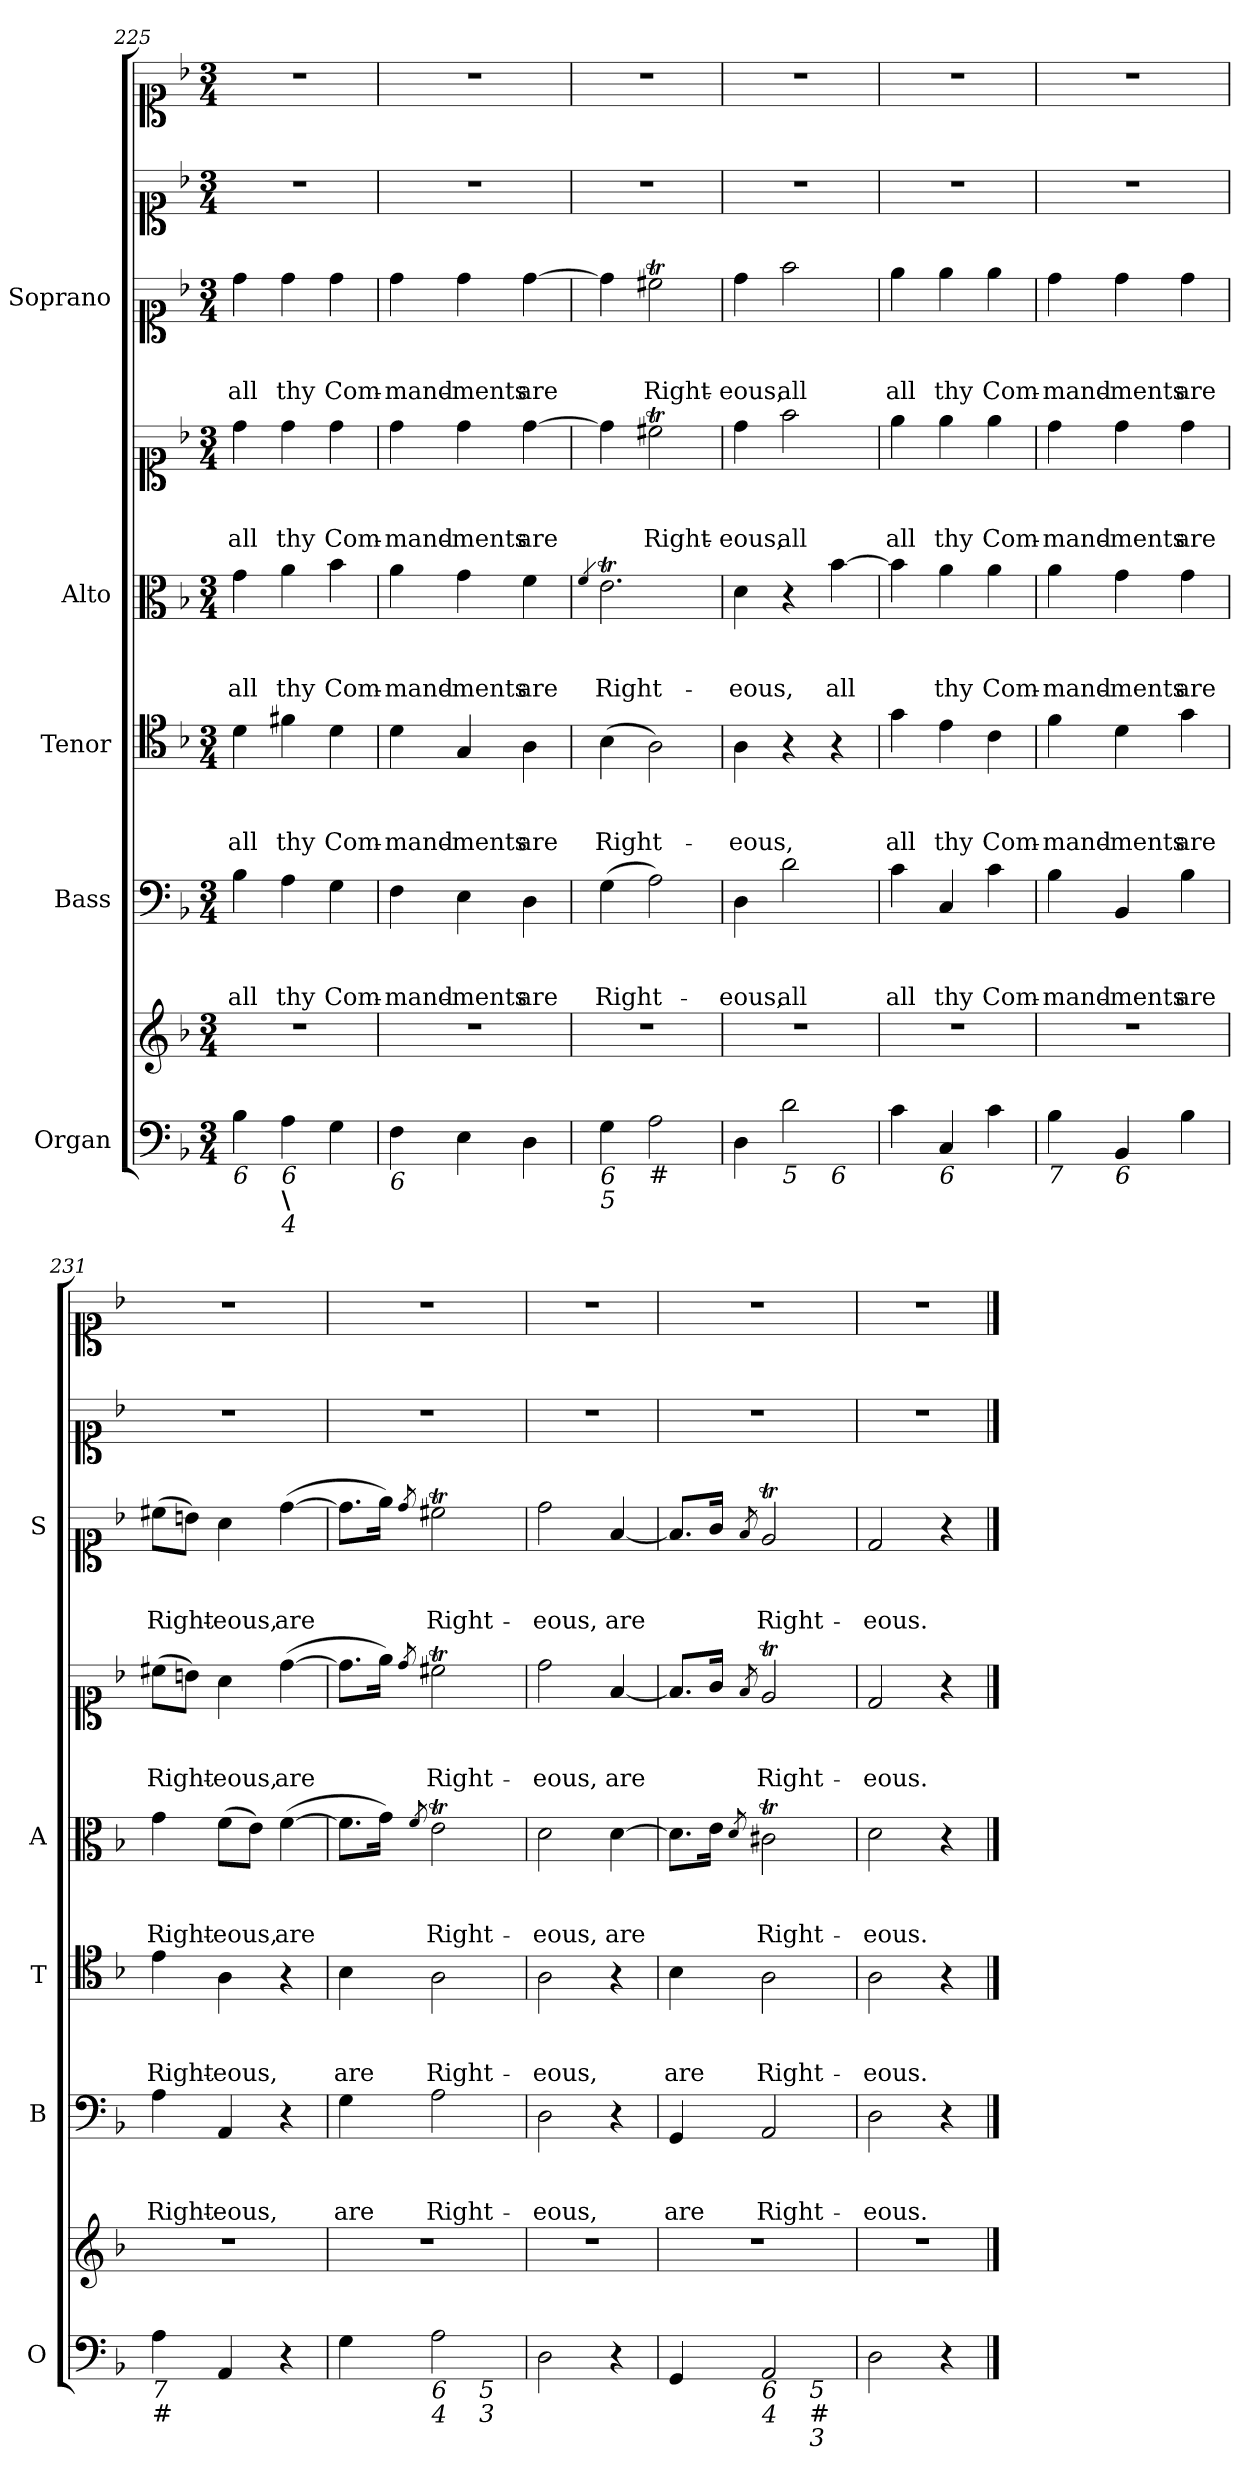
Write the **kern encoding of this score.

**kern	**kern	**kern	**text	**text	**text	**kern	**text	**text	**text	**kern	**text	**text	**text	**kern	**text	**text	**text	**kern	**text	**text	**text	**kern	**kern
*part8	*part8	*part7	*part7	*part7	*part7	*part6	*part6	*part6	*part6	*part5	*part5	*part5	*part5	*part4	*part4	*part4	*part4	*part3	*part3	*part3	*part3	*part2	*part1
*staff9	*staff8	*staff7	*staff7	*staff7	*staff7	*staff6	*staff6	*staff6	*staff6	*staff5	*staff5	*staff5	*staff5	*staff4	*staff4	*staff4	*staff4	*staff3	*staff3	*staff3	*staff3	*staff2	*staff1
*I"Organ	*	*I"Bass	*	*	*	*I"Tenor	*	*	*	*I"Alto	*	*	*	*	*	*	*	*I"Soprano	*	*	*	*	*
*I'O	*	*I'B	*	*	*	*I'T	*	*	*	*I'A	*	*	*	*	*	*	*	*I'S	*	*	*	*	*
*clefF4	*clefG2	*clefF4	*	*	*	*clefC4	*	*	*	*clefC3	*	*	*	*clefC1	*	*	*	*clefC1	*	*	*	*clefC1	*clefC1
*k[b-]	*k[b-]	*k[b-]	*	*	*	*k[b-]	*	*	*	*k[b-]	*	*	*	*k[b-]	*	*	*	*k[b-]	*	*	*	*k[b-]	*k[b-]
*d:	*d:	*d:	*	*	*	*d:	*	*	*	*d:	*	*	*	*d:	*	*	*	*d:	*	*	*	*d:	*d:
*M3/4	*M3/4	*M3/4	*	*	*	*M3/4	*	*	*	*M3/4	*	*	*	*M3/4	*	*	*	*M3/4	*	*	*	*M3/4	*M3/4
=225	=225	=225	=225	=225	=225	=225	=225	=225	=225	=225	=225	=225	=225	=225	=225	=225	=225	=225	=225	=225	=225	=225	=225
!LO:TX:b:i:t=6	!	!	!	!	!	!	!	!	!	!	!	!	!	!	!	!	!	!	!	!	!	!	!
!	!	!	!	!	!LO:LY:b	!	!	!	!LO:LY:b	!	!	!	!LO:LY:b	!	!	!	!LO:LY:b	!	!	!	!LO:LY:b	!	!
4B-\	2.r	4B-\	.	.	all	4d\	.	.	all	4g\	.	.	all	4dd\	.	.	all	4dd\	.	.	all	2.r	2.r
!LO:TX:b:i:t=6	!	!	!	!	!	!	!	!	!	!	!	!	!	!	!	!	!	!	!	!	!	!	!
!LO:TX:b:B:t=\	!	!	!	!	!	!	!	!	!	!	!	!	!	!	!	!	!	!	!	!	!	!	!
!LO:TX:b:i:t=4	!	!	!	!	!	!	!	!	!	!	!	!	!	!	!	!	!	!	!	!	!	!	!
!	!	!	!	!	!LO:LY:b	!	!	!	!LO:LY:b	!	!	!	!LO:LY:b	!	!	!	!LO:LY:b	!	!	!	!LO:LY:b	!	!
4A\	.	4A\	.	.	thy	4f#X\	.	.	thy	4a\	.	.	thy	4dd\	.	.	thy	4dd\	.	.	thy	.	.
!	!	!	!	!	!LO:LY:b	!	!	!	!LO:LY:b	!	!	!	!LO:LY:b	!	!	!	!LO:LY:b	!	!	!	!LO:LY:b	!	!
4G\	.	4G\	.	.	Com-	4d\	.	.	Com-	4b-\	.	.	Com-	4dd\	.	.	Com-	4dd\	.	.	Com-	.	.
=226	=226	=226	=226	=226	=226	=226	=226	=226	=226	=226	=226	=226	=226	=226	=226	=226	=226	=226	=226	=226	=226	=226	=226
!LO:TX:b:i:t=6	!	!	!	!	!	!	!	!	!	!	!	!	!	!	!	!	!	!	!	!	!	!	!
!	!	!	!	!	!LO:LY:b	!	!	!	!LO:LY:b	!	!	!	!LO:LY:b	!	!	!	!LO:LY:b	!	!	!	!LO:LY:b	!	!
4F\	2.r	4F\	.	.	-mand-	4d\	.	.	-mand-	4a\	.	.	-mand-	4dd\	.	.	-mand-	4dd\	.	.	-mand-	2.r	2.r
!	!	!	!	!	!LO:LY:b	!	!	!	!LO:LY:b	!	!	!	!LO:LY:b	!	!	!	!LO:LY:b	!	!	!	!LO:LY:b	!	!
4E\	.	4E\	.	.	-ments	4G/	.	.	-ments	4g\	.	.	-ments	4dd\	.	.	-ments	4dd\	.	.	-ments	.	.
!	!	!	!	!	!LO:LY:b	!	!	!	!LO:LY:b	!	!	!	!LO:LY:b	!	!	!	!LO:LY:b	!	!	!	!LO:LY:b	!	!
4D\	.	4D\	.	.	are	4A\	.	.	are	4f\	.	.	are	[4dd\	.	.	are	[4dd\	.	.	are	.	.
=227	=227	=227	=227	=227	=227	=227	=227	=227	=227	=227	=227	=227	=227	=227	=227	=227	=227	=227	=227	=227	=227	=227	=227
.	.	.	.	.	.	.	.	.	.	4qf/	.	.	.	.	.	.	.	.	.	.	.	.	.
!LO:TX:b:i:t=6	!	!	!	!	!	!	!	!	!	!	!	!	!	!	!	!	!	!	!	!	!	!	!
!LO:TX:b:i:t=5	!	!	!	!	!	!	!	!	!	!	!	!	!	!	!	!	!	!	!	!	!	!	!
!	!	!	!	!	!LO:LY:b	!	!	!	!LO:LY:b	!	!	!	!LO:LY:b	!	!	!	!	!	!	!	!	!	!
4G\	2.r	(>4G\	.	.	Right-	(>4B-\	.	.	Right-	2.et\	.	.	Right-	4dd\]	.	.	.	4dd\]	.	.	.	2.r	2.r
!LO:TX:b:t=#	!	!	!	!	!	!	!	!	!	!	!	!	!	!	!	!	!	!	!	!	!	!	!
!	!	!	!	!	!	!	!	!	!	!	!	!	!	!	!	!	!LO:LY:b	!	!	!	!LO:LY:b	!	!
2A\	.	2A\)	.	.	.	2A\)	.	.	.	.	.	.	.	2cc#Xt\	.	.	Right-	2cc#Xt\	.	.	Right-	.	.
!!LO:PB:g=z
=228	=228	=228	=228	=228	=228	=228	=228	=228	=228	=228	=228	=228	=228	=228	=228	=228	=228	=228	=228	=228	=228	=228	=228
!	!	!	!	!	!LO:LY:b	!	!	!	!LO:LY:b	!	!	!	!LO:LY:b	!	!	!	!LO:LY:b	!	!	!	!LO:LY:b	!	!
*^	*	*	*	*	*	*	*	*	*	*	*	*	*	*	*	*	*	*	*	*	*	*	*
4D\	2ryy	2.r	4D\	.	.	-eous,	4A\	.	.	-eous,	4d\	.	.	-eous,	4dd\	.	.	-eous,	4dd\	.	.	-eous,	2.r	2.r
!LO:TX:b:i:t=5	!	!	!	!	!	!	!	!	!	!	!	!	!	!	!	!	!	!	!	!	!	!	!	!
!	!	!	!	!	!	!LO:LY:b	!	!	!	!	!	!	!	!	!	!	!	!LO:LY:b	!	!	!	!LO:LY:b	!	!
2d\	.	.	2d\	.	.	all	4r	.	.	.	4r	.	.	.	2ff\	.	.	all	2ff\	.	.	all	.	.
!	!LO:TX:b:i:t=6	!	!	!	!	!	!	!	!	!	!	!	!	!	!	!	!	!	!	!	!	!	!	!
!	!	!	!	!	!	!	!	!	!	!	!	!	!	!LO:LY:b	!	!	!	!	!	!	!	!	!	!
.	4ryy	.	.	.	.	.	4r	.	.	.	[4b-\	.	.	all	.	.	.	.	.	.	.	.	.	.
=229	=229	=229	=229	=229	=229	=229	=229	=229	=229	=229	=229	=229	=229	=229	=229	=229	=229	=229	=229	=229	=229	=229	=229	=229
!LO:TX:b:i:t=7	!	!	!	!	!	!	!	!	!	!	!	!	!	!	!	!	!	!	!	!	!	!	!	!
!	!	!	!	!	!	!LO:LY:b	!	!	!	!LO:LY:b	!	!	!	!	!	!	!	!LO:LY:b	!	!	!	!LO:LY:b	!	!
*v	*v	*	*	*	*	*	*	*	*	*	*	*	*	*	*	*	*	*	*	*	*	*	*	*
4c\	2.r	4c\	.	.	all	4g\	.	.	all	4b-\]	.	.	.	4ee\	.	.	all	4ee\	.	.	all	2.r	2.r
!LO:TX:b:i:t=6	!	!	!	!	!	!	!	!	!	!	!	!	!	!	!	!	!	!	!	!	!	!	!
!	!	!	!	!	!LO:LY:b	!	!	!	!LO:LY:b	!	!	!	!LO:LY:b	!	!	!	!LO:LY:b	!	!	!	!LO:LY:b	!	!
4C/	.	4C/	.	.	thy	4e\	.	.	thy	4a\	.	.	thy	4ee\	.	.	thy	4ee\	.	.	thy	.	.
!	!	!	!	!	!LO:LY:b	!	!	!	!LO:LY:b	!	!	!	!LO:LY:b	!	!	!	!LO:LY:b	!	!	!	!LO:LY:b	!	!
4c\	.	4c\	.	.	Com-	4c\	.	.	Com-	4a\	.	.	Com-	4ee\	.	.	Com-	4ee\	.	.	Com-	.	.
=230	=230	=230	=230	=230	=230	=230	=230	=230	=230	=230	=230	=230	=230	=230	=230	=230	=230	=230	=230	=230	=230	=230	=230
!LO:TX:b:i:t=7	!	!	!	!	!	!	!	!	!	!	!	!	!	!	!	!	!	!	!	!	!	!	!
!	!	!	!	!	!LO:LY:b	!	!	!	!LO:LY:b	!	!	!	!LO:LY:b	!	!	!	!LO:LY:b	!	!	!	!LO:LY:b	!	!
4B-\	2.r	4B-\	.	.	-mand-	4f\	.	.	-mand-	4a\	.	.	-mand-	4dd\	.	.	-mand-	4dd\	.	.	-mand-	2.r	2.r
!LO:TX:b:i:t=6	!	!	!	!	!	!	!	!	!	!	!	!	!	!	!	!	!	!	!	!	!	!	!
!	!	!	!	!	!LO:LY:b	!	!	!	!LO:LY:b	!	!	!	!LO:LY:b	!	!	!	!LO:LY:b	!	!	!	!LO:LY:b	!	!
4BB-/	.	4BB-/	.	.	-ments	4d\	.	.	-ments	4g\	.	.	-ments	4dd\	.	.	-ments	4dd\	.	.	-ments	.	.
!	!	!	!	!	!LO:LY:b	!	!	!	!LO:LY:b	!	!	!	!LO:LY:b	!	!	!	!LO:LY:b	!	!	!	!LO:LY:b	!	!
4B-\	.	4B-\	.	.	are	4g\	.	.	are	4g\	.	.	are	4dd\	.	.	are	4dd\	.	.	are	.	.
=231	=231	=231	=231	=231	=231	=231	=231	=231	=231	=231	=231	=231	=231	=231	=231	=231	=231	=231	=231	=231	=231	=231	=231
!LO:TX:b:i:t=7	!	!	!	!	!	!	!	!	!	!	!	!	!	!	!	!	!	!	!	!	!	!	!
!LO:TX:b:t=#	!	!	!	!	!	!	!	!	!	!	!	!	!	!	!	!	!	!	!	!	!	!	!
!	!	!	!	!	!LO:LY:b	!	!	!	!LO:LY:b	!	!	!	!LO:LY:b	!	!	!	!LO:LY:b	!	!	!	!LO:LY:b	!	!
4A\	2.r	4A\	.	.	Right-	4e\	.	.	Right-	4g\	.	.	Right-	(>8cc#X\L	.	.	Right-	(>8cc#X\L	.	.	Right-	2.r	2.r
.	.	.	.	.	.	.	.	.	.	.	.	.	.	8bn\J)	.	.	.	8bn\J)	.	.	.	.	.
!	!	!	!	!	!LO:LY:b	!	!	!	!LO:LY:b	!	!	!	!LO:LY:b	!	!	!	!LO:LY:b	!	!	!	!LO:LY:b	!	!
4AA/	.	4AA/	.	.	-eous,	4A\	.	.	-eous,	(>8f\L	.	.	-eous,	4a\	.	.	-eous,	4a\	.	.	-eous,	.	.
.	.	.	.	.	.	.	.	.	.	8e\J)	.	.	.	.	.	.	.	.	.	.	.	.	.
!	!	!	!	!	!	!	!	!	!	!	!	!	!LO:LY:b	!	!	!	!LO:LY:b	!	!	!	!LO:LY:b	!	!
4r	.	4r	.	.	.	4r	.	.	.	(>[4f\	.	.	are	(>[4dd\	.	.	are	(>[4dd\	.	.	are	.	.
=232	=232	=232	=232	=232	=232	=232	=232	=232	=232	=232	=232	=232	=232	=232	=232	=232	=232	=232	=232	=232	=232	=232	=232
!LO:TX:b:i:t=7	!	!	!	!	!	!	!	!	!	!	!	!	!	!	!	!	!	!	!	!	!	!	!
!	!	!	!	!	!LO:LY:b	!	!	!	!LO:LY:b	!	!	!	!	!	!	!	!	!	!	!	!	!	!
*^	*	*	*	*	*	*	*	*	*	*	*	*	*	*	*	*	*	*	*	*	*	*	*
4G\	2ryy	2.r	4G\	.	.	are	4B-\	.	.	are	8.f\L]	.	.	.	8.dd\L]	.	.	.	8.dd\L]	.	.	.	2.r	2.r
.	.	.	.	.	.	.	.	.	.	.	16g\Jk)	.	.	.	16ee\Jk)	.	.	.	16ee\Jk)	.	.	.	.	.
.	.	.	.	.	.	.	.	.	.	.	8qf/	.	.	.	8qdd/	.	.	.	8qdd/	.	.	.	.	.
!LO:TX:b:i:t=6	!	!	!	!	!	!	!	!	!	!	!	!	!	!	!	!	!	!	!	!	!	!	!	!
!LO:TX:b:i:t=4	!	!	!	!	!	!	!	!	!	!	!	!	!	!	!	!	!	!	!	!	!	!	!	!
!	!	!	!	!	!	!LO:LY:b	!	!	!	!LO:LY:b	!	!	!	!LO:LY:b	!	!	!	!LO:LY:b	!	!	!	!LO:LY:b	!	!
2A\	.	.	2A\	.	.	Right-	2A\	.	.	Right-	2et\	.	.	Right-	2cc#Xt\	.	.	Right-	2cc#Xt\	.	.	Right-	.	.
!	!LO:TX:b:i:t=5	!	!	!	!	!	!	!	!	!	!	!	!	!	!	!	!	!	!	!	!	!	!	!
!	!LO:TX:b:i:t=3	!	!	!	!	!	!	!	!	!	!	!	!	!	!	!	!	!	!	!	!	!	!	!
.	4ryy	.	.	.	.	.	.	.	.	.	.	.	.	.	.	.	.	.	.	.	.	.	.	.
=233	=233	=233	=233	=233	=233	=233	=233	=233	=233	=233	=233	=233	=233	=233	=233	=233	=233	=233	=233	=233	=233	=233	=233	=233
!	!	!	!	!	!	!LO:LY:b	!	!	!	!LO:LY:b	!	!	!	!LO:LY:b	!	!	!	!LO:LY:b	!	!	!	!LO:LY:b	!	!
*v	*v	*	*	*	*	*	*	*	*	*	*	*	*	*	*	*	*	*	*	*	*	*	*	*
2D\	2.r	2D\	.	.	-eous,	2A\	.	.	-eous,	2d\	.	.	-eous,	2dd\	.	.	-eous,	2dd\	.	.	-eous,	2.r	2.r
!	!	!	!	!	!	!	!	!	!	!	!	!	!LO:LY:b	!	!	!	!LO:LY:b	!	!	!	!LO:LY:b	!	!
4r	.	4r	.	.	.	4r	.	.	.	[4d\	.	.	are	[4f/	.	.	are	[4f/	.	.	are	.	.
=234	=234	=234	=234	=234	=234	=234	=234	=234	=234	=234	=234	=234	=234	=234	=234	=234	=234	=234	=234	=234	=234	=234	=234
!LO:TX:b:i:t=7	!	!	!	!	!	!	!	!	!	!	!	!	!	!	!	!	!	!	!	!	!	!	!
!	!	!	!	!	!LO:LY:b	!	!	!	!LO:LY:b	!	!	!	!	!	!	!	!	!	!	!	!	!	!
*^	*	*	*	*	*	*	*	*	*	*	*	*	*	*	*	*	*	*	*	*	*	*	*
4GG/	2ryy	2.r	4GG/	.	.	are	4B-\	.	.	are	8.d\L]	.	.	.	8.f/L]	.	.	.	8.f/L]	.	.	.	2.r	2.r
.	.	.	.	.	.	.	.	.	.	.	16e\Jk	.	.	.	16g/Jk	.	.	.	16g/Jk	.	.	.	.	.
.	.	.	.	.	.	.	.	.	.	.	8qd/	.	.	.	8qf/	.	.	.	8qf/	.	.	.	.	.
!LO:TX:b:i:t=6	!	!	!	!	!	!	!	!	!	!	!	!	!	!	!	!	!	!	!	!	!	!	!	!
!LO:TX:b:i:t=4	!	!	!	!	!	!	!	!	!	!	!	!	!	!	!	!	!	!	!	!	!	!	!	!
!	!	!	!	!	!	!LO:LY:b	!	!	!	!LO:LY:b	!	!	!	!LO:LY:b	!	!	!	!LO:LY:b	!	!	!	!LO:LY:b	!	!
2AA/	.	.	2AA/	.	.	Right-	2A\	.	.	Right-	2c#Xt\	.	.	Right-	2et/	.	.	Right-	2et/	.	.	Right-	.	.
!	!LO:TX:b:i:t=5	!	!	!	!	!	!	!	!	!	!	!	!	!	!	!	!	!	!	!	!	!	!	!
!	!LO:TX:b:t=#	!	!	!	!	!	!	!	!	!	!	!	!	!	!	!	!	!	!	!	!	!	!	!
!	!LO:TX:b:i:t=3	!	!	!	!	!	!	!	!	!	!	!	!	!	!	!	!	!	!	!	!	!	!	!
.	4ryy	.	.	.	.	.	.	.	.	.	.	.	.	.	.	.	.	.	.	.	.	.	.	.
=235	=235	=235	=235	=235	=235	=235	=235	=235	=235	=235	=235	=235	=235	=235	=235	=235	=235	=235	=235	=235	=235	=235	=235	=235
!	!	!	!	!	!	!LO:LY:b	!	!	!	!LO:LY:b	!	!	!	!LO:LY:b	!	!	!	!LO:LY:b	!	!	!	!LO:LY:b	!	!
*v	*v	*	*	*	*	*	*	*	*	*	*	*	*	*	*	*	*	*	*	*	*	*	*	*
2D\	2.r	2D\	.	.	-eous.	2A\	.	.	-eous.	2d\	.	.	-eous.	2d/	.	.	-eous.	2d/	.	.	-eous.	2.r	2.r
4r	.	4r	.	.	.	4r	.	.	.	4r	.	.	.	4r	.	.	.	4r	.	.	.	.	.
==	==	==	==	==	==	==	==	==	==	==	==	==	==	==	==	==	==	==	==	==	==	==	==
*-	*-	*-	*-	*-	*-	*-	*-	*-	*-	*-	*-	*-	*-	*-	*-	*-	*-	*-	*-	*-	*-	*-	*-
